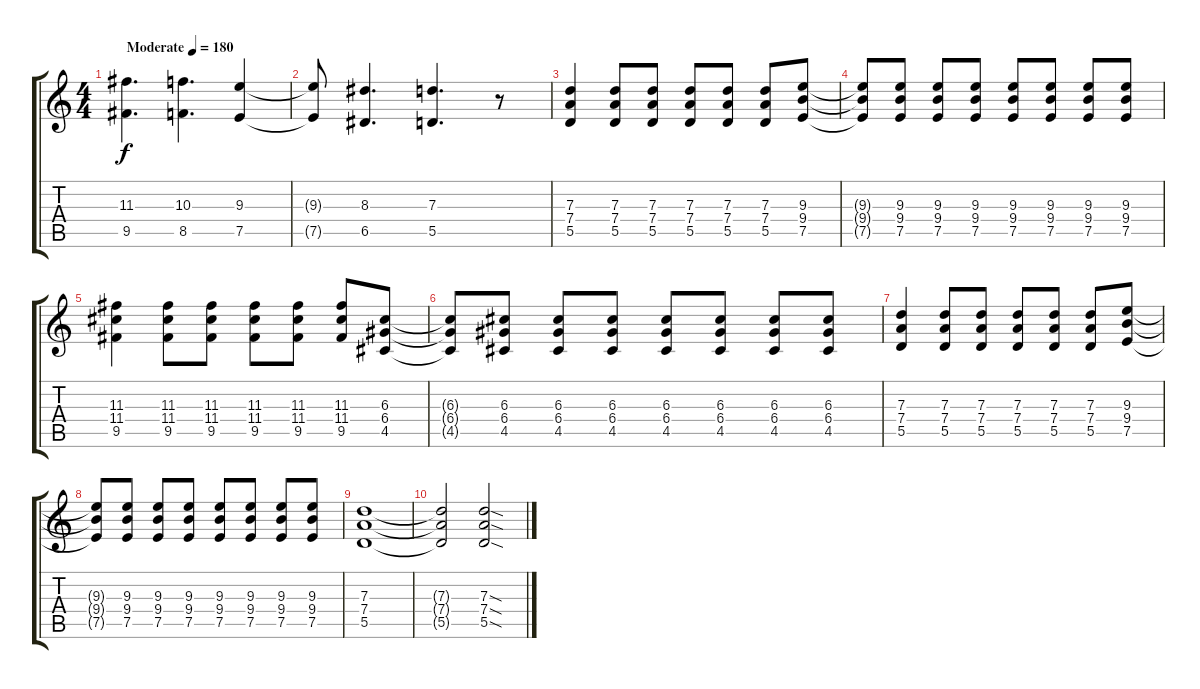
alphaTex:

\track "" {instrument overdrivenguitar}
\staff {score tabs}
\tuning (E4 B3 G3 D3 A2 E2) {hide}
\ts (4 4)
\tempo (180 "Moderate")
\clef g2
\ks c
(11.3 9.5).4{d dy f instrument overdrivenguitar} (10.3 8.5).4{d} (9.3 7.5).4 |
(9.3{t} 7.5{t}).8 (8.3 6.5).4{d} (7.3 5.5).4{d} r.8 |
(7.3 7.4 5.5).4 (7.3 7.4 5.5).8 (7.3 7.4 5.5).8 (7.3 7.4 5.5).8 (7.3 7.4 5.5).8 (7.3 7.4 5.5).8 (9.3 9.4 7.5).8 |
(9.3{t} 9.4{t} 7.5{t}).8 (9.3 9.4 7.5).8 (9.3 9.4 7.5).8 (9.3 9.4 7.5).8 (9.3 9.4 7.5).8 (9.3 9.4 7.5).8 (9.3 9.4 7.5).8 (9.3 9.4 7.5).8 |
(11.3 11.4 9.5).4 (11.3 11.4 9.5).8 (11.3 11.4 9.5).8 (11.3 11.4 9.5).8 (11.3 11.4 9.5).8 (11.3 11.4 9.5).8 (6.3 6.4 4.5).8 |
(6.3{t} 6.4{t} 4.5{t}).8 (6.3 6.4 4.5).8 (6.3 6.4 4.5).8 (6.3 6.4 4.5).8 (6.3 6.4 4.5).8 (6.3 6.4 4.5).8 (6.3 6.4 4.5).8 (6.3 6.4 4.5).8 |
(7.3 7.4 5.5).4 (7.3 7.4 5.5).8 (7.3 7.4 5.5).8 (7.3 7.4 5.5).8 (7.3 7.4 5.5).8 (7.3 7.4 5.5).8 (9.3 9.4 7.5).8 |
(9.3{t} 9.4{t} 7.5{t}).8 (9.3 9.4 7.5).8 (9.3 9.4 7.5).8 (9.3 9.4 7.5).8 (9.3 9.4 7.5).8 (9.3 9.4 7.5).8 (9.3 9.4 7.5).8 (9.3 9.4 7.5).8 |
(7.3 7.4 5.5).1 |
(7.3{t} 7.4{t} 5.5{t}).2 (7.3{sod} 7.4{sod} 5.5{sod}).2
